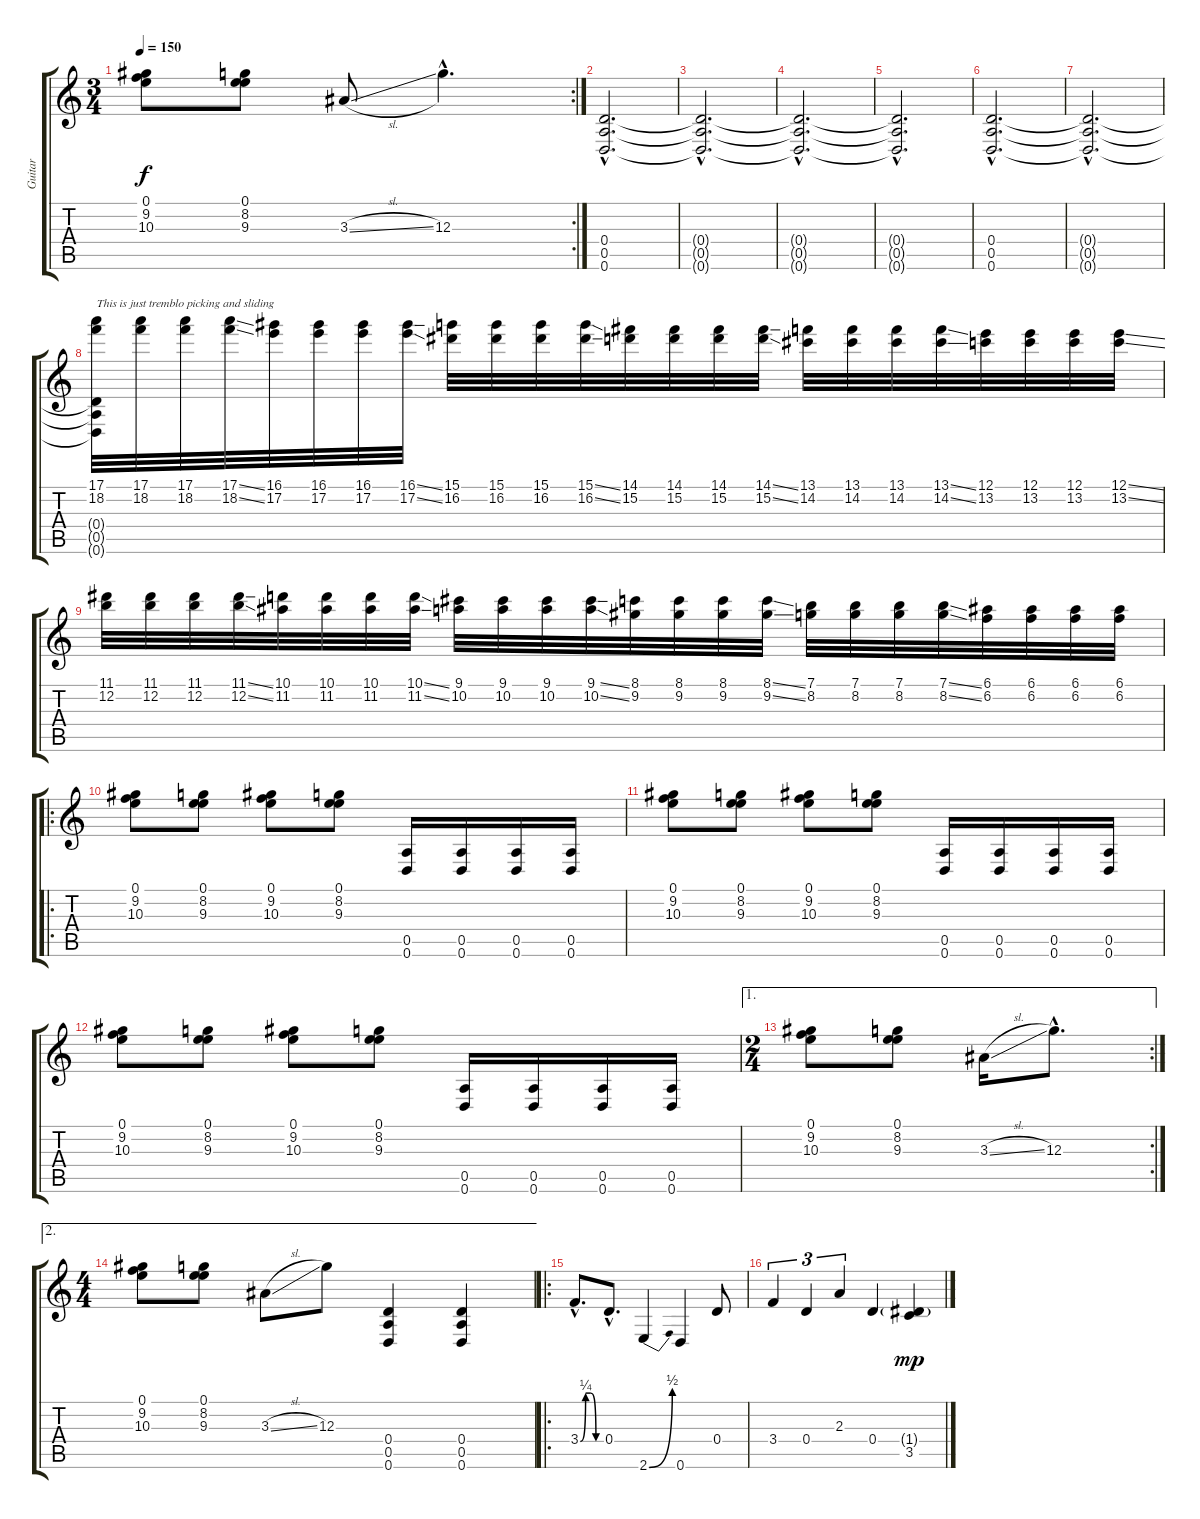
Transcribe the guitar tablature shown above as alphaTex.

\track ("Guitar" "Guitar") {instrument distortionguitar}
\staff {score tabs}
\tuning (E4 B3 G3 D3 A2 D2) {hide}
\rc 2
\ts (3 4)
\tempo 150
\clef g2
\ks c
(0.1 9.2 10.3).8{dy f} (0.1 8.2 9.3).8 3.3{sl}.8 12.3{hac}.4{d} |
(0.4{hac} 0.5{hac} 0.6{hac}).2{d} |
(0.4{hac t} 0.5{hac t} 0.6{hac t}).2{d} |
(0.4{hac t} 0.5{hac t} 0.6{hac t}).2{d} |
(0.4{hac t} 0.5{hac t} 0.6{hac t}).2{d} |
(0.4{hac} 0.5{hac} 0.6{hac}).2{d} |
(0.4{hac t} 0.5{hac t} 0.6{hac t}).2{d} |
(17.1 18.2 0.4{t} 0.5{t} 0.6{t}).32{txt "This is just tremblo picking and sliding"} (17.1 18.2).32 (17.1 18.2).32 (17.1{ss} 18.2{ss}).32 (16.1 17.2).32 (16.1 17.2).32 (16.1 17.2).32 (16.1{ss} 17.2{ss}).32 (15.1 16.2).32 (15.1 16.2).32 (15.1 16.2).32 (15.1{ss} 16.2{ss}).32 (14.1 15.2).32 (14.1 15.2).32 (14.1 15.2).32 (14.1{ss} 15.2{ss}).32 (13.1 14.2).32 (13.1 14.2).32 (13.1 14.2).32 (13.1{ss} 14.2{ss}).32 (12.1 13.2).32 (12.1 13.2).32 (12.1 13.2).32 (12.1{ss} 13.2{ss}).32 |
(11.1 12.2).32 (11.1 12.2).32 (11.1 12.2).32 (11.1{ss} 12.2{ss}).32 (10.1 11.2).32 (10.1 11.2).32 (10.1 11.2).32 (10.1{ss} 11.2{ss}).32 (9.1 10.2).32 (9.1 10.2).32 (9.1 10.2).32 (9.1{ss} 10.2{ss}).32 (8.1 9.2).32 (8.1 9.2).32 (8.1 9.2).32 (8.1{ss} 9.2{ss}).32 (7.1 8.2).32 (7.1 8.2).32 (7.1 8.2).32 (7.1{ss} 8.2{ss}).32 (6.1 6.2).32 (6.1 6.2).32 (6.1 6.2).32 (6.1 6.2).32 |
\ro
(0.1 9.2 10.3).8 (0.1 8.2 9.3).8 (0.1 9.2 10.3).8 (0.1 8.2 9.3).8 (0.5 0.6).16 (0.5 0.6).16 (0.5 0.6).16 (0.5 0.6).16 |
(0.1 9.2 10.3).8 (0.1 8.2 9.3).8 (0.1 9.2 10.3).8 (0.1 8.2 9.3).8 (0.5 0.6).16 (0.5 0.6).16 (0.5 0.6).16 (0.5 0.6).16 |
(0.1 9.2 10.3).8 (0.1 8.2 9.3).8 (0.1 9.2 10.3).8 (0.1 8.2 9.3).8 (0.5 0.6).16 (0.5 0.6).16 (0.5 0.6).16 (0.5 0.6).16 |
\ae 1
\rc 2
\ts (2 4)
(0.1 9.2 10.3).8 (0.1 8.2 9.3).8 3.3{sl}.16 12.3{hac}.8{d} |
\ae 2
\ts (4 4)
(0.1 9.2 10.3).8 (0.1 8.2 9.3).8 3.3{sl}.8 12.3.8 (0.4 0.5 0.6).4 (0.4 0.5 0.6).4 |
\ro
3.4{be (custom 0 0 15 1 30 1 45 0 60 0) hac}.8{d volume 16} 0.4{hac}.8{d} 2.6{be (bend 0 0 60 2)}.4 0.6.4 0.4.8 |
3.4.4{tu (3 2)} 0.4.4{tu (3 2)} 2.3.4{tu (3 2)} 0.4.4 (1.4{g} 3.5).4{dy mp}
